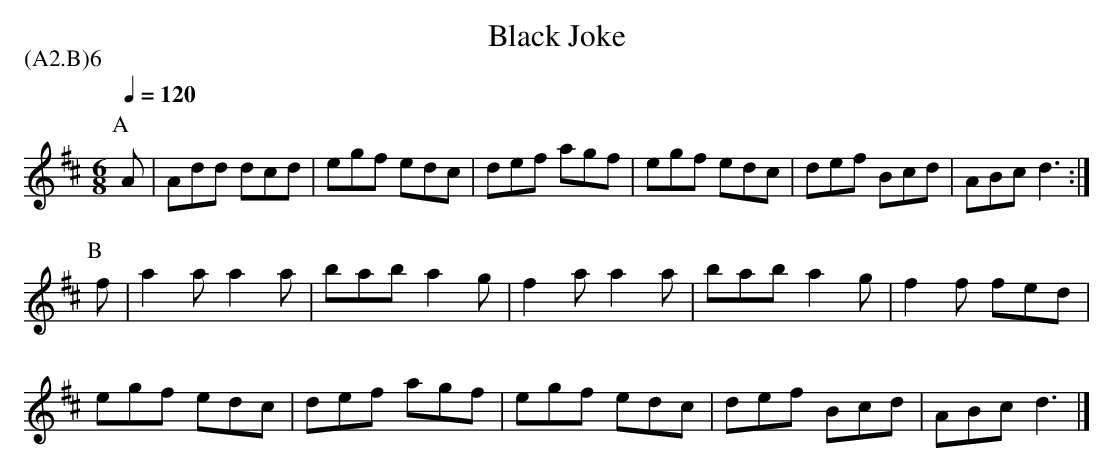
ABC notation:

X:1
T:Black Joke
M:6/8
L:1/8
P:(A2.B)6
Q:1/4=120
K:Dmaj
P:A
A | Add dcd | egf edc | def agf |\
egf edc | def Bcd | ABc d3 :|
P:B
f | a2 a a2 a | bab a2 g | f2 a a2 a |\
bab a2 g | f2 f fed |
egf edc | def agf | egf edc |\
def Bcd | ABc d3 |]
